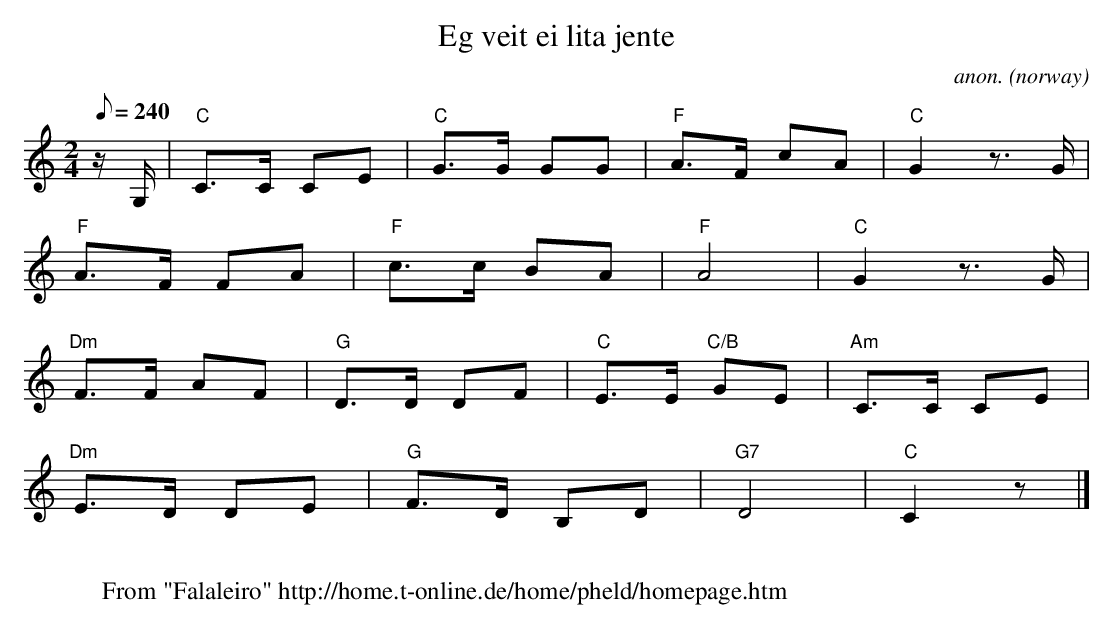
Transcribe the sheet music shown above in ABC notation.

X:1
T:Eg veit ei lita jente
O:norway
M:2/4
L:1/8
Q:240
C:anon.
K:C
z/G,/|"C"C>C CE|"C"G>G GG|"F"A>F cA|"C"G2z>G|
"F"A>F FA|"F"c>c BA|"F"A4|"C"G2z>G|
"Dm"F>F AF|"G"D>D DF|"C"E>E "C/B"GE|"Am"C>C CE|
"Dm"E>D DE|"G"F>D B,D|"G7"D4|"C"C2z|]
W:
W: From "Falaleiro" http://home.t-online.de/home/pheld/homepage.htm
